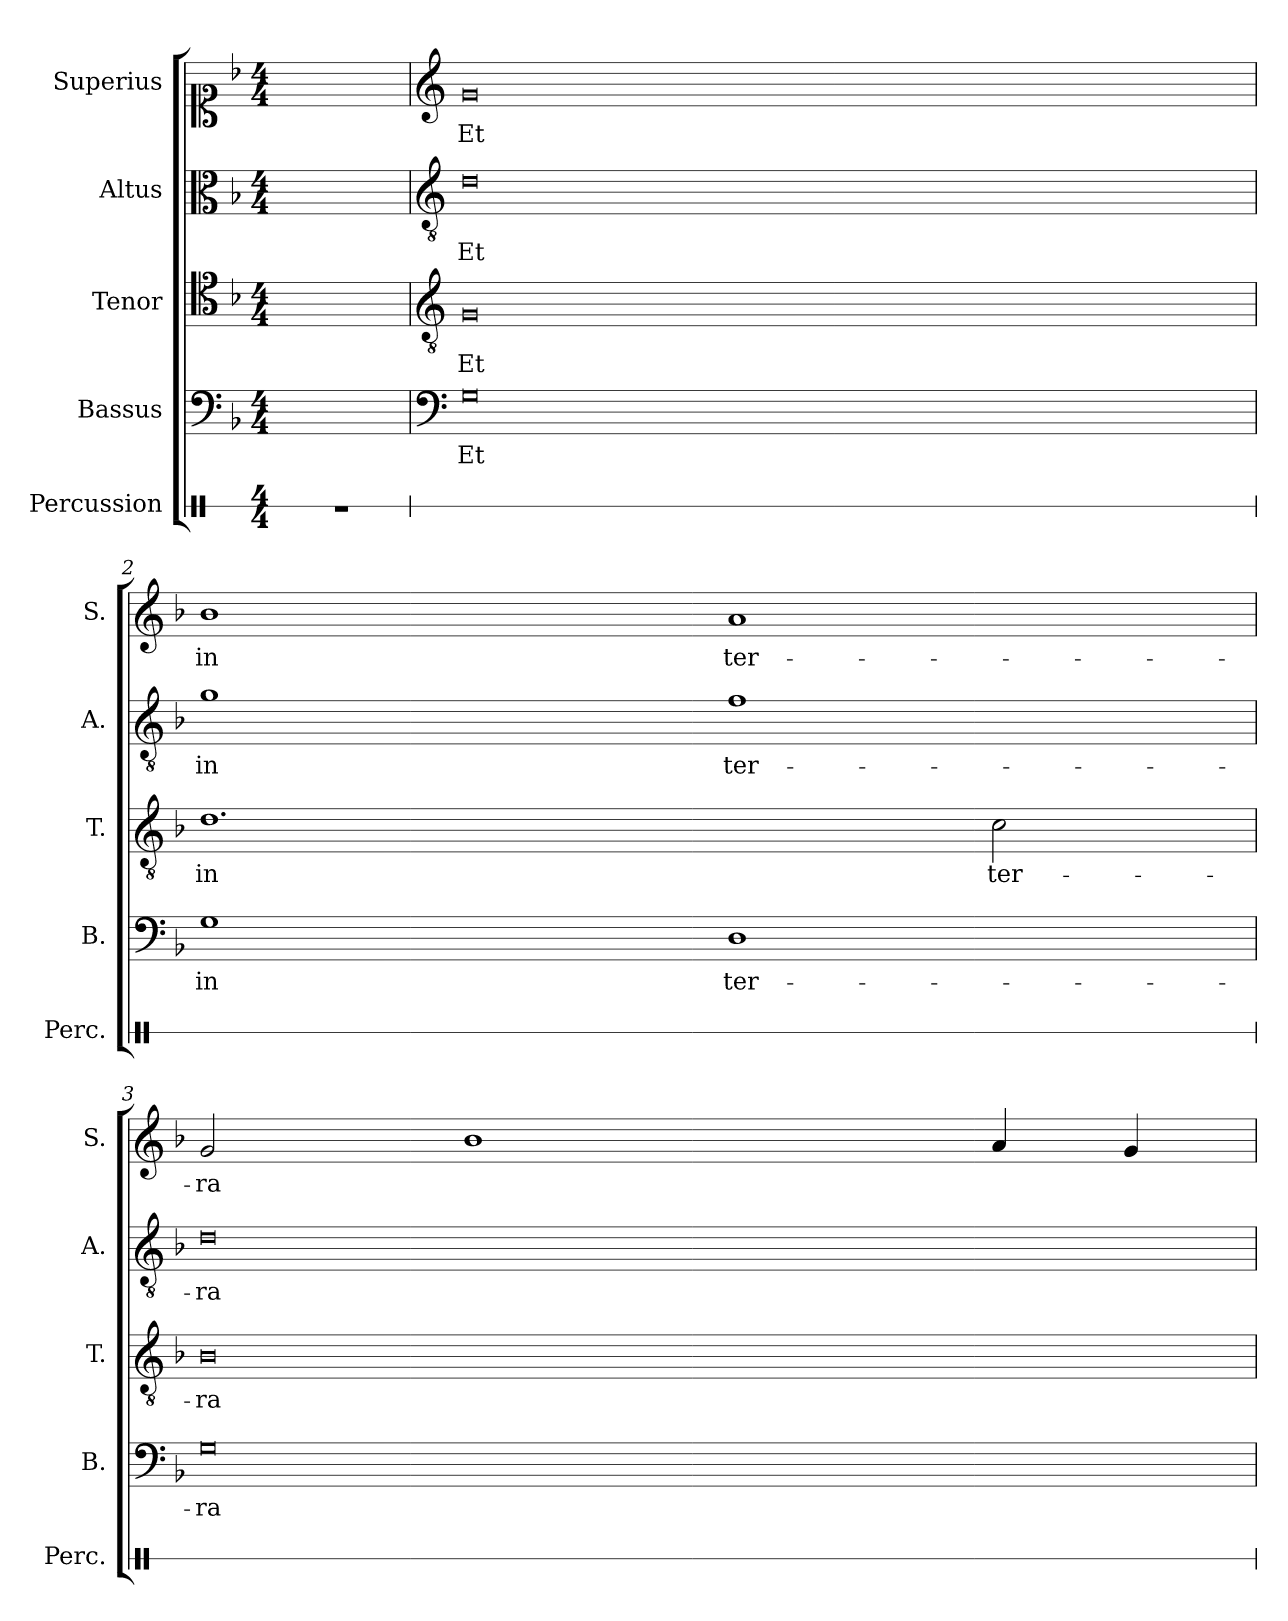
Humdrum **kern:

**kern	**kern	**text	**kern	**text	**kern	**text	**kern	**text
*part5	*part4	*part4	*part3	*part3	*part2	*part2	*part1	*part1
*staff5	*staff4	*staff4	*staff3	*staff3	*staff2	*staff2	*staff1	*staff1
*I"Percussion	*I"Bassus	*	*I"Tenor	*	*I"Altus	*	*I"Superius	*
*I'Perc.	*I'B.	*	*I'T.	*	*I'A.	*	*I'S.	*
!!LO:PB:g=z
*stria1	*	*	*	*	*	*	*	*
*clefX	*clefF4	*	*clefC4	*	*clefC3	*	*clefC1	*
*	*	*	*ITrd7c12	*	*ITrd7c12	*	*	*
*k[]	*k[b-]	*	*k[b-]	*	*k[b-]	*	*k[b-]	*
*C:	*F:	*	*F:	*	*F:	*	*F:	*
*M4/4	*M4/4	*	*M4/4	*	*M4/4	*	*M4/4	*
=	=	=	=	=	=	=	=	=
1r	1ryy	.	1ryy	.	1ryy	.	1ryy	.
=1	=1	=1	=1	=1	=1	=1	=1	=1
*	*clefF4	*	*clefGv2	*	*clefGv2	*	*clefG2	*
!	!	!LO:LY:b:color=#000000	!	!	!	!	!	!
!	!	!	!	!LO:LY:b:color=#000000	!	!	!	!
!	!	!	!	!	!	!LO:LY:b:color=#000000	!	!
!	!	!	!	!	!	!	!	!LO:LY:b:color=#000000
16Rei/LLyy	0Gi	Et	0GGi	Et	0Di	Et	0gi	Et
16Rei/yy	.	.	.	.	.	.	.	.
16Rei/yy	.	.	.	.	.	.	.	.
16Rei/JJyy	.	.	.	.	.	.	.	.
16Rei/LLyy	.	.	.	.	.	.	.	.
16Rei/yy	.	.	.	.	.	.	.	.
16Rei/yy	.	.	.	.	.	.	.	.
16Rei/JJyy	.	.	.	.	.	.	.	.
16Rei/LLyy	.	.	.	.	.	.	.	.
16Rei/yy	.	.	.	.	.	.	.	.
16Rei/yy	.	.	.	.	.	.	.	.
16Rei/JJyy	.	.	.	.	.	.	.	.
16Rei/LLyy	.	.	.	.	.	.	.	.
16Rei/yy	.	.	.	.	.	.	.	.
16Rei/yy	.	.	.	.	.	.	.	.
16Rei/JJyy	.	.	.	.	.	.	.	.
16Rei/LLyy	.	.	.	.	.	.	.	.
16Rei/yy	.	.	.	.	.	.	.	.
16Rei/yy	.	.	.	.	.	.	.	.
16Rei/JJyy	.	.	.	.	.	.	.	.
16Rei/LLyy	.	.	.	.	.	.	.	.
16Rei/yy	.	.	.	.	.	.	.	.
16Rei/yy	.	.	.	.	.	.	.	.
16Rei/JJyy	.	.	.	.	.	.	.	.
16Rei/LLyy	.	.	.	.	.	.	.	.
16Rei/yy	.	.	.	.	.	.	.	.
16Rei/yy	.	.	.	.	.	.	.	.
16Rei/JJyy	.	.	.	.	.	.	.	.
16Rei/LLyy	.	.	.	.	.	.	.	.
16Rei/yy	.	.	.	.	.	.	.	.
16Rei/yy	.	.	.	.	.	.	.	.
16Rei/JJyy	.	.	.	.	.	.	.	.
=2	=2	=2	=2	=2	=2	=2	=2	=2
!	!	!LO:LY:b:color=#000000	!	!	!	!	!	!
!	!	!	!	!LO:LY:b:color=#000000	!	!	!	!
!	!	!	!	!	!	!LO:LY:b:color=#000000	!	!
!	!	!	!	!	!	!	!	!LO:LY:b:color=#000000
16Rei/LLyy	1Gi	in	1.Di	in	1Gi	in	1b-i	in
16Rei/yy	.	.	.	.	.	.	.	.
16Rei/yy	.	.	.	.	.	.	.	.
16Rei/JJyy	.	.	.	.	.	.	.	.
16Rei/LLyy	.	.	.	.	.	.	.	.
16Rei/yy	.	.	.	.	.	.	.	.
16Rei/yy	.	.	.	.	.	.	.	.
16Rei/JJyy	.	.	.	.	.	.	.	.
16Rei/LLyy	.	.	.	.	.	.	.	.
16Rei/yy	.	.	.	.	.	.	.	.
16Rei/yy	.	.	.	.	.	.	.	.
16Rei/JJyy	.	.	.	.	.	.	.	.
16Rei/LLyy	.	.	.	.	.	.	.	.
16Rei/yy	.	.	.	.	.	.	.	.
16Rei/yy	.	.	.	.	.	.	.	.
16Rei/JJyy	.	.	.	.	.	.	.	.
!	!	!LO:LY:b:color=#000000	!	!	!	!	!	!
!	!	!	!	!	!	!LO:LY:b:color=#000000	!	!
!	!	!	!	!	!	!	!	!LO:LY:b:color=#000000
16Rei/LLyy	1Di	ter-	.	.	1Fi	ter-	1ai	ter-
16Rei/yy	.	.	.	.	.	.	.	.
16Rei/yy	.	.	.	.	.	.	.	.
16Rei/JJyy	.	.	.	.	.	.	.	.
16Rei/LLyy	.	.	.	.	.	.	.	.
16Rei/yy	.	.	.	.	.	.	.	.
16Rei/yy	.	.	.	.	.	.	.	.
16Rei/JJyy	.	.	.	.	.	.	.	.
!	!	!	!	!LO:LY:b:color=#000000	!	!	!	!
16Rei/LLyy	.	.	2Ci\	ter-	.	.	.	.
16Rei/yy	.	.	.	.	.	.	.	.
16Rei/yy	.	.	.	.	.	.	.	.
16Rei/JJyy	.	.	.	.	.	.	.	.
16Rei/LLyy	.	.	.	.	.	.	.	.
16Rei/yy	.	.	.	.	.	.	.	.
16Rei/yy	.	.	.	.	.	.	.	.
16Rei/JJyy	.	.	.	.	.	.	.	.
=3	=3	=3	=3	=3	=3	=3	=3	=3
!	!	!LO:LY:b:color=#000000	!	!	!	!	!	!
!	!	!	!	!LO:LY:b:color=#000000	!	!	!	!
!	!	!	!	!	!	!LO:LY:b:color=#000000	!	!
!	!	!	!	!	!	!	!	!LO:LY:b:color=#000000
16Rei/LLyy	0Gi	-ra	0BB-i	-ra	0Di	-ra	2gi/	-ra
16Rei/yy	.	.	.	.	.	.	.	.
16Rei/yy	.	.	.	.	.	.	.	.
16Rei/JJyy	.	.	.	.	.	.	.	.
16Rei/LLyy	.	.	.	.	.	.	.	.
16Rei/yy	.	.	.	.	.	.	.	.
16Rei/yy	.	.	.	.	.	.	.	.
16Rei/JJyy	.	.	.	.	.	.	.	.
16Rei/LLyy	.	.	.	.	.	.	1b-i	.
16Rei/yy	.	.	.	.	.	.	.	.
16Rei/yy	.	.	.	.	.	.	.	.
16Rei/JJyy	.	.	.	.	.	.	.	.
16Rei/LLyy	.	.	.	.	.	.	.	.
16Rei/yy	.	.	.	.	.	.	.	.
16Rei/yy	.	.	.	.	.	.	.	.
16Rei/JJyy	.	.	.	.	.	.	.	.
16Rei/LLyy	.	.	.	.	.	.	.	.
16Rei/yy	.	.	.	.	.	.	.	.
16Rei/yy	.	.	.	.	.	.	.	.
16Rei/JJyy	.	.	.	.	.	.	.	.
16Rei/LLyy	.	.	.	.	.	.	.	.
16Rei/yy	.	.	.	.	.	.	.	.
16Rei/yy	.	.	.	.	.	.	.	.
16Rei/JJyy	.	.	.	.	.	.	.	.
16Rei/LLyy	.	.	.	.	.	.	4ai/	.
16Rei/yy	.	.	.	.	.	.	.	.
16Rei/yy	.	.	.	.	.	.	.	.
16Rei/JJyy	.	.	.	.	.	.	.	.
16Rei/LLyy	.	.	.	.	.	.	4gi/	.
16Rei/yy	.	.	.	.	.	.	.	.
16Rei/yy	.	.	.	.	.	.	.	.
16Rei/JJyy	.	.	.	.	.	.	.	.
=	=	=	=	=	=	=	=	=
*-	*-	*-	*-	*-	*-	*-	*-	*-
